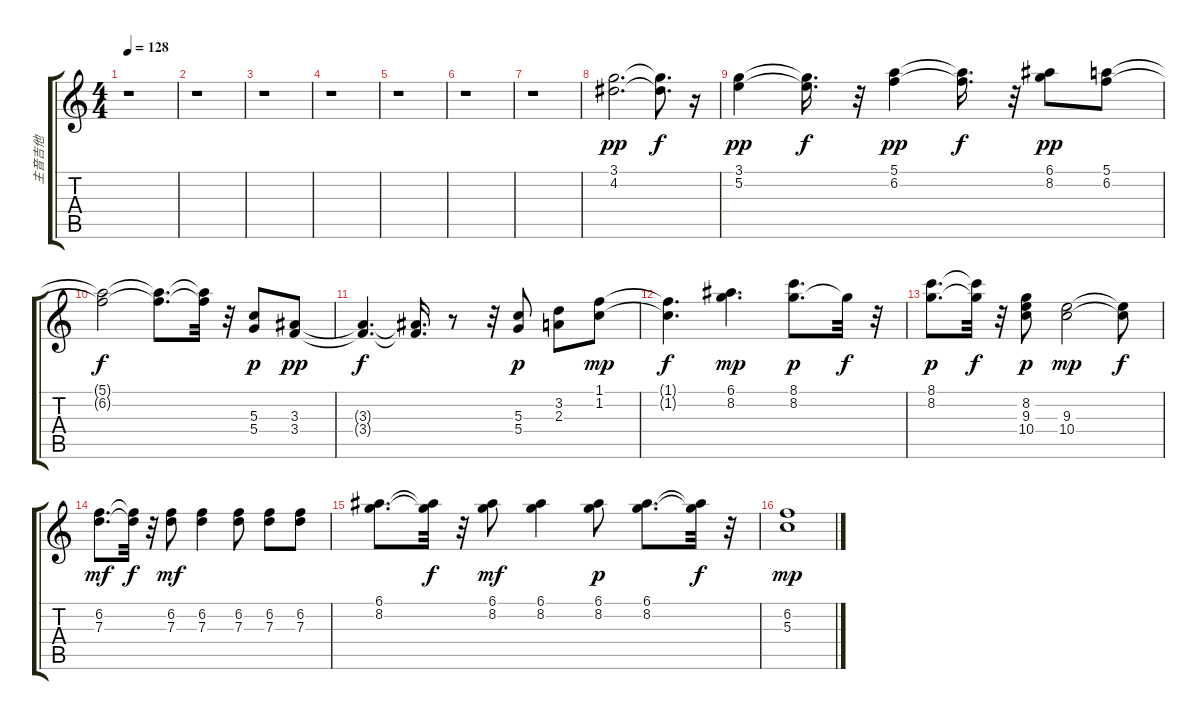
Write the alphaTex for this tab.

\track ("主音吉他" "主音吉他") {instrument overdrivenguitar}
\staff {score tabs}
\tuning (E4 B3 G3 D3 A2 E2) {hide}
\ts (4 4)
\tempo 128
\clef g2
\ks c
r.1{dy f} |
r.1 |
r.1 |
r.1 |
r.1 |
r.1 |
r.1 |
(3.1 4.2).2{d dy pp} (3.1{t} 4.2{t}).8{d dy f} r.16 |
(3.1 5.2).4{dy pp} (3.1{t} 5.2{t}).16{d dy f} r.32 (5.1 6.2).4{dy pp} (5.1{t} 6.2{t}).16{d dy f} r.32 (6.1 8.2).8{dy pp} (5.1 6.2).8 |
(5.1{t} 6.2{t}).2{dy f} (5.1{t} 6.2{t}).8{d} (5.1{t} 6.2{t}).32 r.32 (5.3 5.4).8{dy p} (3.3 3.4).8{dy pp} |
(3.3{t} 3.4{t}).4{d dy f} (3.3{t} 3.4{t}).16{d} r.8 r.32 (5.3 5.4).8{dy p} (3.2 2.3).8 (1.1 1.2).8{dy mp} |
(1.1{t} 1.2{t}).4{d dy f} (6.1 8.2).4{d dy mp} (8.1 8.2).8{d dy p} 8.2{t}.32{dy f} r.32 |
(8.1 8.2).8{d dy p} (8.1{t} 8.2{t}).32{dy f} r.32 (8.2 9.3 10.4).8{dy p} (9.3 10.4).2{dy mp} (9.3{t} 10.4{t}).8{dy f} |
(6.2 7.3).8{d dy mf} (6.2{t} 7.3{t}).32{dy f} r.32 (6.2 7.3).8{dy mf} (6.2 7.3).4 (6.2 7.3).8 (6.2 7.3).8 (6.2 7.3).8 |
(6.1 8.2).8{d} (6.1{t} 8.2{t}).32{dy f} r.32 (6.1 8.2).8{dy mf} (6.1 8.2).4 (6.1 8.2).8{dy p} (6.1 8.2).8{d} (6.1{t} 8.2{t}).32{dy f} r.32 |
(6.2 5.3).1{dy mp}
